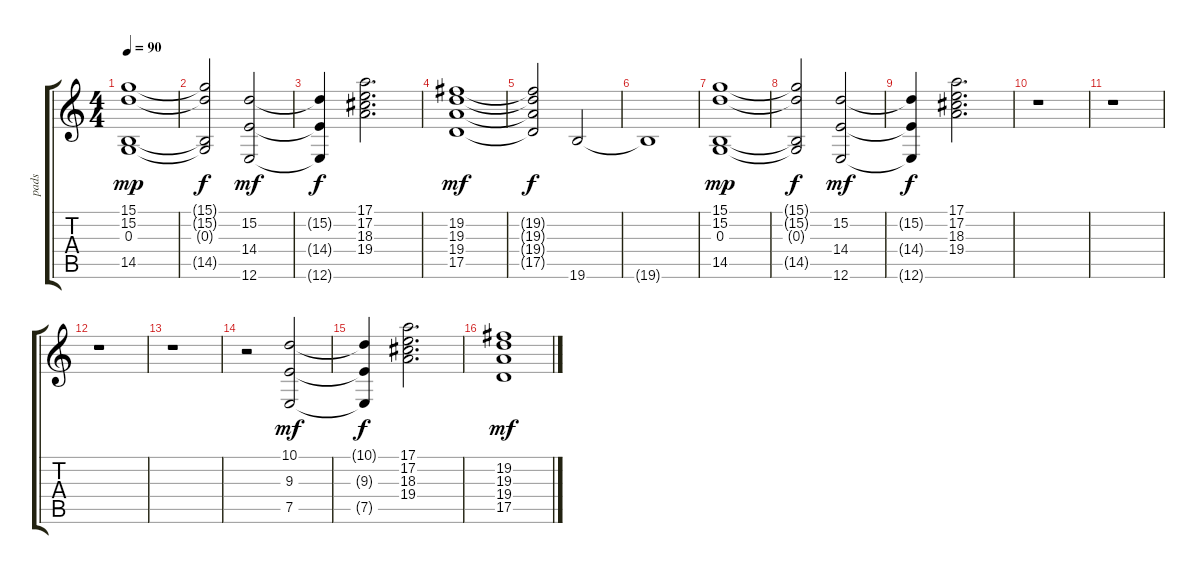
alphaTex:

\track ("pads" "pads") {instrument stringensemble1}
\staff {score tabs}
\tuning (E4 B3 G3 D3 A2 E2) {hide}
\ts (4 4)
\tempo 90
\clef g2
\ks c
(15.1 15.2 0.3 14.5).1{dy mp} |
(15.1{t} 15.2{t} 0.3{t} 14.5{t}).2{dy f} (15.2 14.4 12.6).2{dy mf} |
(15.2{t} 14.4{t} 12.6{t}).4{dy f} (17.1 17.2 18.3 19.4).2{d} |
(19.2 19.3 19.4 17.5).1{dy mf} |
(19.2{t} 19.3{t} 19.4{t} 17.5{t}).2{dy f} 19.6.2 |
19.6{t}.1 |
(15.1 15.2 0.3 14.5).1{dy mp} |
(15.1{t} 15.2{t} 0.3{t} 14.5{t}).2{dy f} (15.2 14.4 12.6).2{dy mf} |
(15.2{t} 14.4{t} 12.6{t}).4{dy f} (17.1 17.2 18.3 19.4).2{d} |
r.1 |
r.1 |
r.1 |
r.1 |
r.2 (10.1 9.3 7.5).2{dy mf} |
(10.1{t} 9.3{t} 7.5{t}).4{dy f} (17.1 17.2 18.3 19.4).2{d} |
(19.2 19.3 19.4 17.5).1{dy mf}
